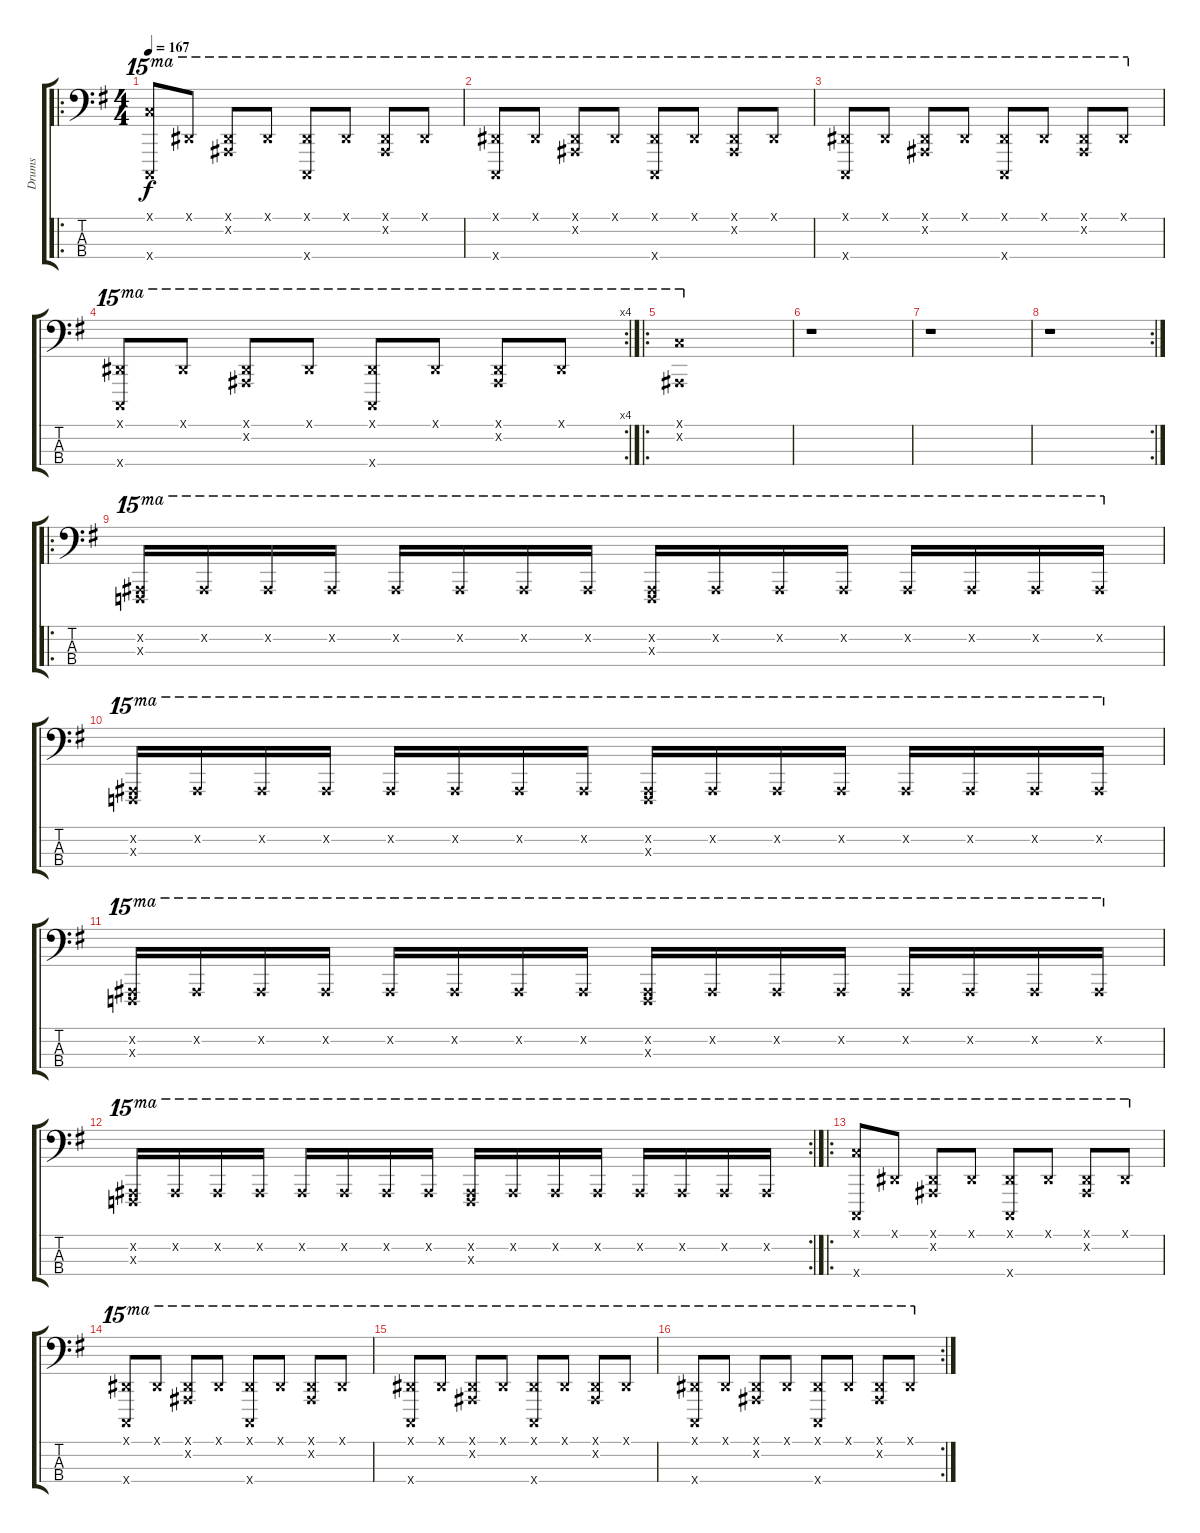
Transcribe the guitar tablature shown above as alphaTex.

\track ("Drums" "Drums") {instrument synthdrum}
\staff {score tabs}
\tuning (G2 D2 A1 E1) {hide}
\ro
\ts (4 4)
\tempo 167
\clef f4
\ks g
(29.1{x} 20.4{x}).8{ot 15ma dy f} 20.1{x}.8{ot 15ma} (20.1{x} 20.2{x}).8{ot 15ma} 20.1{x}.8{ot 15ma} (20.1{x} 20.4{x}).8{ot 15ma} 20.1{x}.8{ot 15ma} (20.1{x} 20.2{x}).8{ot 15ma} 20.1{x}.8{ot 15ma} |
(20.1{x} 20.4{x}).8{ot 15ma} 20.1{x}.8{ot 15ma} (20.1{x} 20.2{x}).8{ot 15ma} 20.1{x}.8{ot 15ma} (20.1{x} 20.4{x}).8{ot 15ma} 20.1{x}.8{ot 15ma} (20.1{x} 20.2{x}).8{ot 15ma} 20.1{x}.8{ot 15ma} |
(20.1{x} 20.4{x}).8{ot 15ma} 20.1{x}.8{ot 15ma} (20.1{x} 20.2{x}).8{ot 15ma} 20.1{x}.8{ot 15ma} (20.1{x} 20.4{x}).8{ot 15ma} 20.1{x}.8{ot 15ma} (20.1{x} 20.2{x}).8{ot 15ma} 20.1{x}.8{ot 15ma} |
\rc 4
(20.1{x} 20.4{x}).8{ot 15ma} 20.1{x}.8{ot 15ma} (20.1{x} 20.2{x}).8{ot 15ma} 20.1{x}.8{ot 15ma} (20.1{x} 20.4{x}).8{ot 15ma} 20.1{x}.8{ot 15ma} (20.1{x} 20.2{x}).8{ot 15ma} 20.1{x}.8{ot 15ma} |
\ro
(29.1{x} 20.2{x}).1{ot 15ma} |
r.1 |
r.1 |
\rc 2
r.1 |
\ro
(20.2{x} 20.3{x}).16{ot 15ma} 20.2{x}.16{ot 15ma} 20.2{x}.16{ot 15ma} 20.2{x}.16{ot 15ma} 20.2{x}.16{ot 15ma} 20.2{x}.16{ot 15ma} 20.2{x}.16{ot 15ma} 20.2{x}.16{ot 15ma} (20.2{x} 20.3{x}).16{ot 15ma} 20.2{x}.16{ot 15ma} 20.2{x}.16{ot 15ma} 20.2{x}.16{ot 15ma} 20.2{x}.16{ot 15ma} 20.2{x}.16{ot 15ma} 20.2{x}.16{ot 15ma} 20.2{x}.16{ot 15ma} |
(20.2{x} 20.3{x}).16{ot 15ma} 20.2{x}.16{ot 15ma} 20.2{x}.16{ot 15ma} 20.2{x}.16{ot 15ma} 20.2{x}.16{ot 15ma} 20.2{x}.16{ot 15ma} 20.2{x}.16{ot 15ma} 20.2{x}.16{ot 15ma} (20.2{x} 20.3{x}).16{ot 15ma} 20.2{x}.16{ot 15ma} 20.2{x}.16{ot 15ma} 20.2{x}.16{ot 15ma} 20.2{x}.16{ot 15ma} 20.2{x}.16{ot 15ma} 20.2{x}.16{ot 15ma} 20.2{x}.16{ot 15ma} |
(20.2{x} 20.3{x}).16{ot 15ma} 20.2{x}.16{ot 15ma} 20.2{x}.16{ot 15ma} 20.2{x}.16{ot 15ma} 20.2{x}.16{ot 15ma} 20.2{x}.16{ot 15ma} 20.2{x}.16{ot 15ma} 20.2{x}.16{ot 15ma} (20.2{x} 20.3{x}).16{ot 15ma} 20.2{x}.16{ot 15ma} 20.2{x}.16{ot 15ma} 20.2{x}.16{ot 15ma} 20.2{x}.16{ot 15ma} 20.2{x}.16{ot 15ma} 20.2{x}.16{ot 15ma} 20.2{x}.16{ot 15ma} |
\rc 2
(20.2{x} 20.3{x}).16{ot 15ma} 20.2{x}.16{ot 15ma} 20.2{x}.16{ot 15ma} 20.2{x}.16{ot 15ma} 20.2{x}.16{ot 15ma} 20.2{x}.16{ot 15ma} 20.2{x}.16{ot 15ma} 20.2{x}.16{ot 15ma} (20.2{x} 20.3{x}).16{ot 15ma} 20.2{x}.16{ot 15ma} 20.2{x}.16{ot 15ma} 20.2{x}.16{ot 15ma} 20.2{x}.16{ot 15ma} 20.2{x}.16{ot 15ma} 20.2{x}.16{ot 15ma} 20.2{x}.16{ot 15ma} |
\ro
(29.1{x} 20.4{x}).8{ot 15ma} 20.1{x}.8{ot 15ma} (20.1{x} 20.2{x}).8{ot 15ma} 20.1{x}.8{ot 15ma} (20.1{x} 20.4{x}).8{ot 15ma} 20.1{x}.8{ot 15ma} (20.1{x} 20.2{x}).8{ot 15ma} 20.1{x}.8{ot 15ma} |
(20.1{x} 20.4{x}).8{ot 15ma} 20.1{x}.8{ot 15ma} (20.1{x} 20.2{x}).8{ot 15ma} 20.1{x}.8{ot 15ma} (20.1{x} 20.4{x}).8{ot 15ma} 20.1{x}.8{ot 15ma} (20.1{x} 20.2{x}).8{ot 15ma} 20.1{x}.8{ot 15ma} |
(20.1{x} 20.4{x}).8{ot 15ma} 20.1{x}.8{ot 15ma} (20.1{x} 20.2{x}).8{ot 15ma} 20.1{x}.8{ot 15ma} (20.1{x} 20.4{x}).8{ot 15ma} 20.1{x}.8{ot 15ma} (20.1{x} 20.2{x}).8{ot 15ma} 20.1{x}.8{ot 15ma} |
\rc 2
(20.1{x} 20.4{x}).8{ot 15ma} 20.1{x}.8{ot 15ma} (20.1{x} 20.2{x}).8{ot 15ma} 20.1{x}.8{ot 15ma} (20.1{x} 20.4{x}).8{ot 15ma} 20.1{x}.8{ot 15ma} (20.1{x} 20.2{x}).8{ot 15ma} 20.1{x}.8{ot 15ma}
